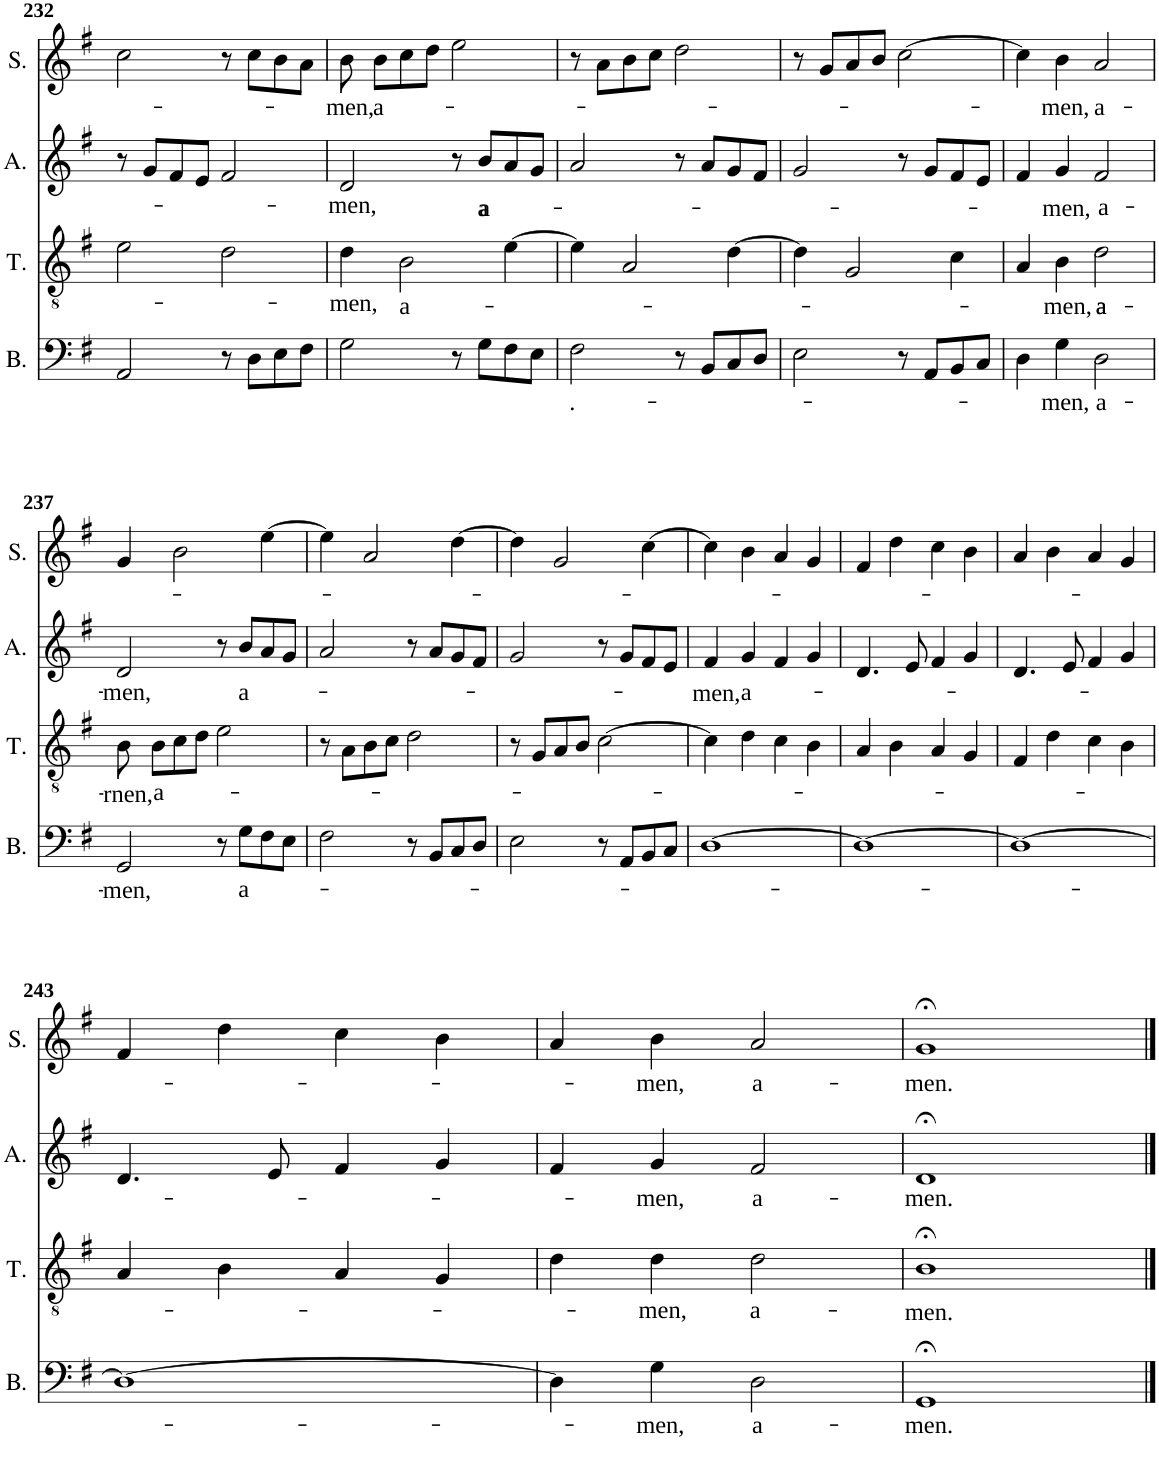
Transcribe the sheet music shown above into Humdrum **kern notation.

**kern	**text	**kern	**text	**kern	**text	**kern	**text
*part4	*part4	*part3	*part3	*part2	*part2	*part1	*part1
*staff4	*staff4	*staff3	*staff3	*staff2	*staff2	*staff1	*staff1
*I"Basse	*	*I"Ténor	*	*I"Alto	*	*I"Soprano	*
*I'B.	*	*I'T.	*	*I'A.	*	*I'S.	*
!!LO:PB:g=z
*clefF4	*	*clefGv2	*	*clefG2	*	*clefG2	*
*k[f#]	*	*k[f#]	*	*k[f#]	*	*k[f#]	*
*M2/2	*	*M2/2	*	*M2/2	*	*M2/2	*
=232	=232	=232	=232	=232	=232	=232	=232
2AA/	.	2e\	.	8r	.	2cc\	.
.	.	.	.	8g/L	.	.	.
.	.	.	.	8f#/	.	.	.
.	.	.	.	8e/J	.	.	.
8r	.	2d\	.	2f#/	.	8r	.
8D\L	.	.	.	.	.	8cc\L	.
8E\	.	.	.	.	.	8b\	.
8F#\J	.	.	.	.	.	8a\J	.
=233	=233	=233	=233	=233	=233	=233	=233
!	!	!	!LO:LY:b	!	!LO:LY:b	!	!LO:LY:b
2G\	.	4d\	-men,	2d/	-men,	8b\	-men,
!	!	!	!	!	!	!	!LO:LY:b
.	.	.	.	.	.	8b\L	a-
!	!	!	!LO:LY:b	!	!	!	!
.	.	2B\	a-	.	.	8cc\	.
.	.	.	.	.	.	8dd\J	.
8r	.	.	.	8r	.	2ee\	.
!	!	!	!	!	!LO:LY:b	!	!
8G\L	.	.	.	8b/L	a	.	.
8F#\	.	[4e\	.	8a/	.	.	.
8E\J	.	.	.	8g/J	.	.	.
=234	=234	=234	=234	=234	=234	=234	=234
!	!LO:LY:b	!	!	!	!	!	!
2F#\	-.-	4e\]	.	2a/	.	8r	.
.	.	.	.	.	.	8a\L	.
.	.	2A/	.	.	.	8b\	.
.	.	.	.	.	.	8cc\J	.
8r	.	.	.	8r	.	2dd\	.
8BB/L	.	.	.	8a/L	.	.	.
8C/	.	[4d\	.	8g/	.	.	.
8D/J	.	.	.	8f#/J	.	.	.
=235	=235	=235	=235	=235	=235	=235	=235
2E\	.	4d\]	.	2g/	.	8r	.
.	.	.	.	.	.	8g/L	.
.	.	2G/	.	.	.	8a/	.
.	.	.	.	.	.	8b/J	.
8r	.	.	.	8r	.	[2cc\	.
8AA/L	.	.	.	8g/L	.	.	.
8BB/	.	4c\	.	8f#/	.	.	.
8C/J	.	.	.	8e/J	.	.	.
=236	=236	=236	=236	=236	=236	=236	=236
4D\	.	4A/	.	4f#/	.	4cc\]	.
!	!LO:LY:b	!	!LO:LY:b	!	!LO:LY:b	!	!LO:LY:b
4G\	-men,	4B\	-men,	4g/	-men,	4b\	-men,
!	!LO:LY:b	!	!LO:LY:b	!	!LO:LY:b	!	!LO:LY:b
2D\	a-	2d\	a	2f#/	a-	2a/	a-
!!LO:LB:g=z
=237	=237	=237	=237	=237	=237	=237	=237
!	!LO:LY:b	!	!LO:LY:b	!	!LO:LY:b	!	!
2GG/	-men,	8B\	-rnen,	2d/	-men,	4g/	.
!	!	!	!LO:LY:b	!	!	!	!
.	.	8B\L	a-	.	.	.	.
.	.	8c\	.	.	.	2b\	.
.	.	8d\J	.	.	.	.	.
8r	.	2e\	.	8r	.	.	.
!	!LO:LY:b	!	!	!	!LO:LY:b	!	!
8G\L	a-	.	.	8b/L	a-	.	.
8F#\	.	.	.	8a/	.	[4ee\	.
8E\J	.	.	.	8g/J	.	.	.
=238	=238	=238	=238	=238	=238	=238	=238
2F#\	.	8r	.	2a/	.	4ee\]	.
.	.	8A\L	.	.	.	.	.
.	.	8B\	.	.	.	2a/	.
.	.	8c\J	.	.	.	.	.
8r	.	2d\	.	8r	.	.	.
8BB/L	.	.	.	8a/L	.	.	.
8C/	.	.	.	8g/	.	[4dd\	.
8D/J	.	.	.	8f#/J	.	.	.
=239	=239	=239	=239	=239	=239	=239	=239
2E\	.	8r	.	2g/	.	4dd\]	.
.	.	8G/L	.	.	.	.	.
.	.	8A/	.	.	.	2g/	.
.	.	8B/J	.	.	.	.	.
8r	.	[2c\	.	8r	.	.	.
8AA/L	.	.	.	8g/L	.	.	.
8BB/	.	.	.	8f#/	.	[4cc\	.
8C/J	.	.	.	8e/J	.	.	.
=240	=240	=240	=240	=240	=240	=240	=240
!	!	!	!	!	!LO:LY:b	!	!
[1D	.	4c\]	.	4f#/	-men,	4cc\]	.
!	!	!	!	!	!LO:LY:b	!	!
.	.	4d\	.	4g/	a-	4b\	.
.	.	4c\	.	4f#/	.	4a/	.
.	.	4B\	.	4g/	.	4g/	.
=241	=241	=241	=241	=241	=241	=241	=241
1D_	.	4A/	.	4.d/	.	4f#/	.
.	.	4B\	.	.	.	4dd\	.
.	.	.	.	8e/	.	.	.
.	.	4A/	.	4f#/	.	4cc\	.
.	.	4G/	.	4g/	.	4b\	.
=242	=242	=242	=242	=242	=242	=242	=242
1D_	.	4F#/	.	4.d/	.	4a/	.
.	.	4d\	.	.	.	4b\	.
.	.	.	.	8e/	.	.	.
.	.	4c\	.	4f#/	.	4a/	.
.	.	4B\	.	4g/	.	4g/	.
!!LO:LB:g=z
=243	=243	=243	=243	=243	=243	=243	=243
1D_	.	4A/	.	4.d/	.	4f#/	.
.	.	4B\	.	.	.	4dd\	.
.	.	.	.	8e/	.	.	.
.	.	4A/	.	4f#/	.	4cc\	.
.	.	4G/	.	4g/	.	4b\	.
=244	=244	=244	=244	=244	=244	=244	=244
4D\]	.	4d\	.	4f#/	.	4a/	.
!	!LO:LY:b	!	!LO:LY:b	!	!LO:LY:b	!	!LO:LY:b
4G\	-men,	4d\	-men,	4g/	-men,	4b\	-men,
!	!LO:LY:b	!	!LO:LY:b	!	!LO:LY:b	!	!LO:LY:b
2D\	a-	2d\	a-	2f#/	a-	2a/	a-
=245	=245	=245	=245	=245	=245	=245	=245
!	!LO:LY:b	!	!LO:LY:b	!	!LO:LY:b	!	!LO:LY:b
1GG;<	-men.	1B;<	-men.	1d;<	-men.	1g;<	-men.
==	==	==	==	==	==	==	==
*-	*-	*-	*-	*-	*-	*-	*-
